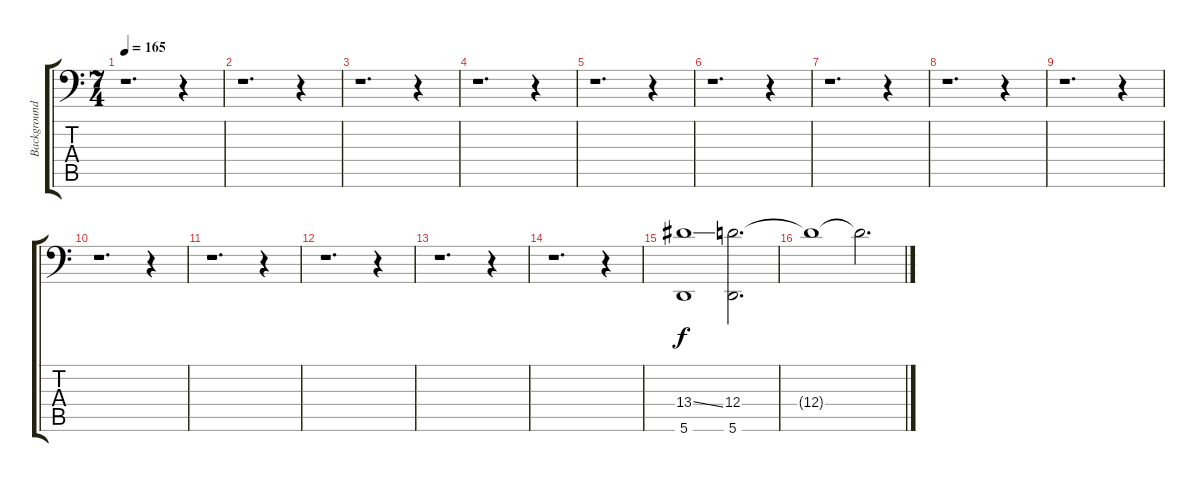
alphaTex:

\track ("Background" "Background") {instrument pad2warm}
\staff {score tabs}
\tuning (E4 B3 G3 D3 A2 A1) {hide}
\ts (7 4)
\tempo 165
\clef f4
\ks c
r.1{d dy f} r.4 |
r.1{d} r.4 |
r.1{d} r.4 |
r.1{d} r.4 |
r.1{d} r.4 |
r.1{d} r.4 |
r.1{d} r.4 |
r.1{d} r.4 |
r.1{d} r.4 |
r.1{d} r.4 |
r.1{d} r.4 |
r.1{d} r.4 |
r.1{d} r.4 |
r.1{d} r.4 |
(13.4{ss} 5.6).1 (12.4 5.6).2{d} |
12.4{t}.1 12.4{t}.2{d}
